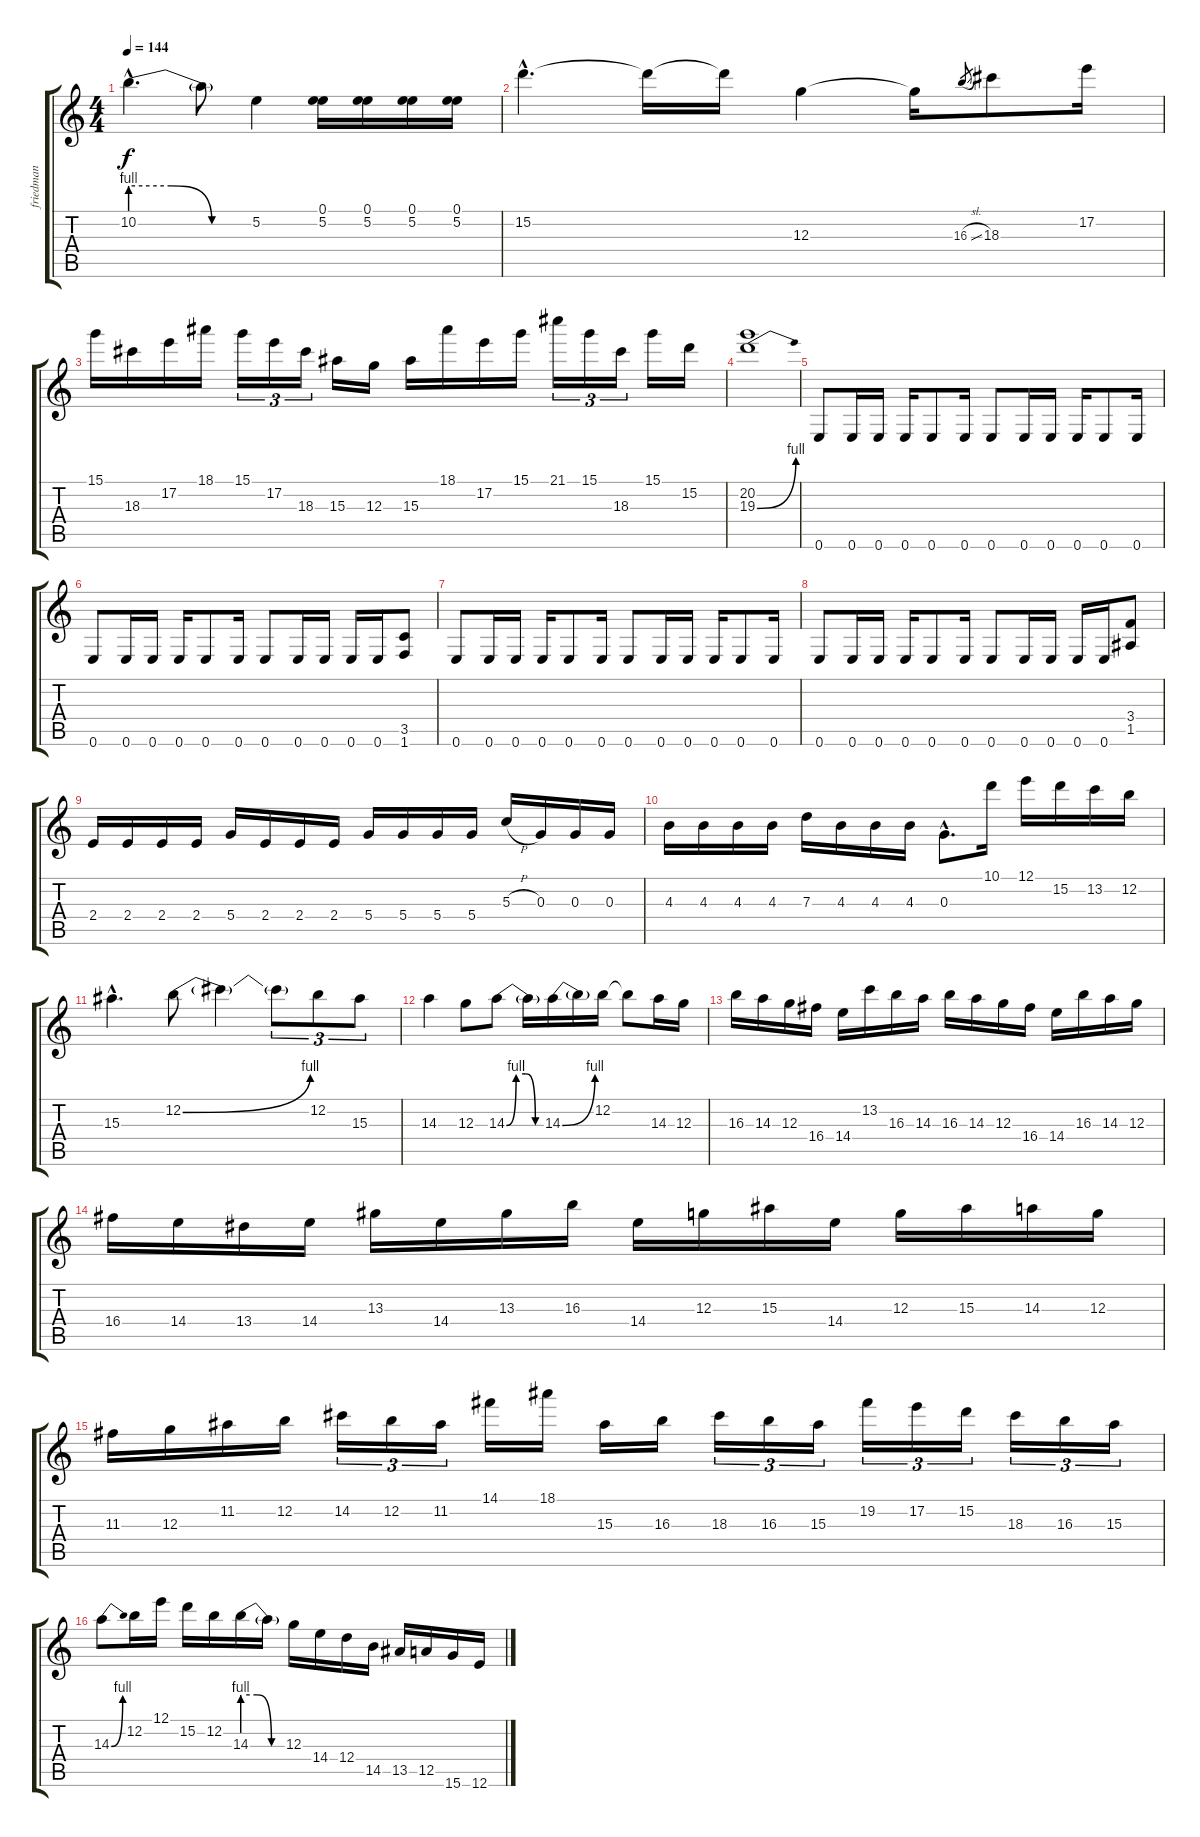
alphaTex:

\track ("friedman" "friedman") {instrument distortionguitar}
\staff {score tabs}
\tuning (E4 B3 G3 D3 A2 E2) {hide}
\ts (4 4)
\tempo 144
\clef g2
\ks c
10.2{be (custom 0 4 20 4 40 0 60 0) hac}.4{d dy f} 10.2{t}.8 5.2.4 (0.1 5.2).16 (0.1 5.2).16 (0.1 5.2).16 (0.1 5.2).16 |
15.2{hac}.4{d} 15.2{t}.16 15.2{t}.16 12.3.4 12.3{t}.16 16.3{sl}.8{gr} 18.3.8 17.2.16 |
15.1.16 18.3.16 17.2.16 18.1.16 15.1.16{tu (3 2)} 17.2.16{tu (3 2)} 18.3.16{tu (3 2)} 15.3.16 12.3.16 15.3.16 18.1.16 17.2.16 15.1.16 21.1.16{tu (3 2)} 15.1.16{tu (3 2)} 18.3.16{tu (3 2)} 15.1.16 15.2.16 |
(20.2 19.3{be (bend 0 0 60 4)}).1 |
0.6.8 0.6.16 0.6.16 0.6.16 0.6.8 0.6.16 0.6.8 0.6.16 0.6.16 0.6.16 0.6.8 0.6.16 |
0.6.8 0.6.16 0.6.16 0.6.16 0.6.8 0.6.16 0.6.8 0.6.16 0.6.16 0.6.16 0.6.16 (3.5 1.6).8 |
0.6.8 0.6.16 0.6.16 0.6.16 0.6.8 0.6.16 0.6.8 0.6.16 0.6.16 0.6.16 0.6.8 0.6.16 |
0.6.8 0.6.16 0.6.16 0.6.16 0.6.8 0.6.16 0.6.8 0.6.16 0.6.16 0.6.16 0.6.16 (3.4 1.5).8 |
2.4.16 2.4.16 2.4.16 2.4.16 5.4.16 2.4.16 2.4.16 2.4.16 5.4.16 5.4.16 5.4.16 5.4.16 5.3{h}.16 0.3.16 0.3.16 0.3.16 |
4.3.16 4.3.16 4.3.16 4.3.16 7.3.16 4.3.16 4.3.16 4.3.16 0.3{hac}.8{d} 10.1.16 12.1.16 15.2.16 13.2.16 12.2.16 |
15.3{hac}.4{d} 12.2{be (bend 0 0 60 4)}.8 12.2{t}.4 12.2{t}.8{tu (3 2)} 12.2.8{tu (3 2)} 15.3.8{tu (3 2)} |
14.3.4 12.3.8 14.3{be (custom 0 0 15 4 30 4 45 0 60 0)}.8 14.3{t}.16 14.3{be (bend 0 0 60 4)}.16 14.3{t}.16 12.2.16 12.2{t}.8 14.3.16 12.3.16 |
16.3.16 14.3.16 12.3.16 16.4.16 14.4.16 13.2.16 16.3.16 14.3.16 16.3.16 14.3.16 12.3.16 16.4.16 14.4.16 16.3.16 14.3.16 12.3.16 |
16.4.16 14.4.16 13.4.16 14.4.16 13.3.16 14.4.16 13.3.16 16.3.16 14.4.16 12.3.16 15.3.16 14.4.16 12.3.16 15.3.16 14.3.16 12.3.16 |
11.3.16 12.3.16 11.2.16 12.2.16 14.2.16{tu (3 2)} 12.2.16{tu (3 2)} 11.2.16{tu (3 2)} 14.1.16 18.1.16 15.3.16 16.3.16 18.3.16{tu (3 2)} 16.3.16{tu (3 2)} 15.3.16{tu (3 2)} 19.2.16{tu (3 2)} 17.2.16{tu (3 2)} 15.2.16{tu (3 2)} 18.3.16{tu (3 2)} 16.3.16{tu (3 2)} 15.3.16{tu (3 2)} |
14.3{be (bend 0 0 60 4)}.8 12.2.16 12.1.16 15.2.16 12.2.16 14.3{be (custom 0 4 20 4 40 0 60 0)}.16 14.3{t}.16 12.3.16 14.4.16 12.4.16 14.5.16 13.5.16 12.5.16 15.6.16 12.6.16
